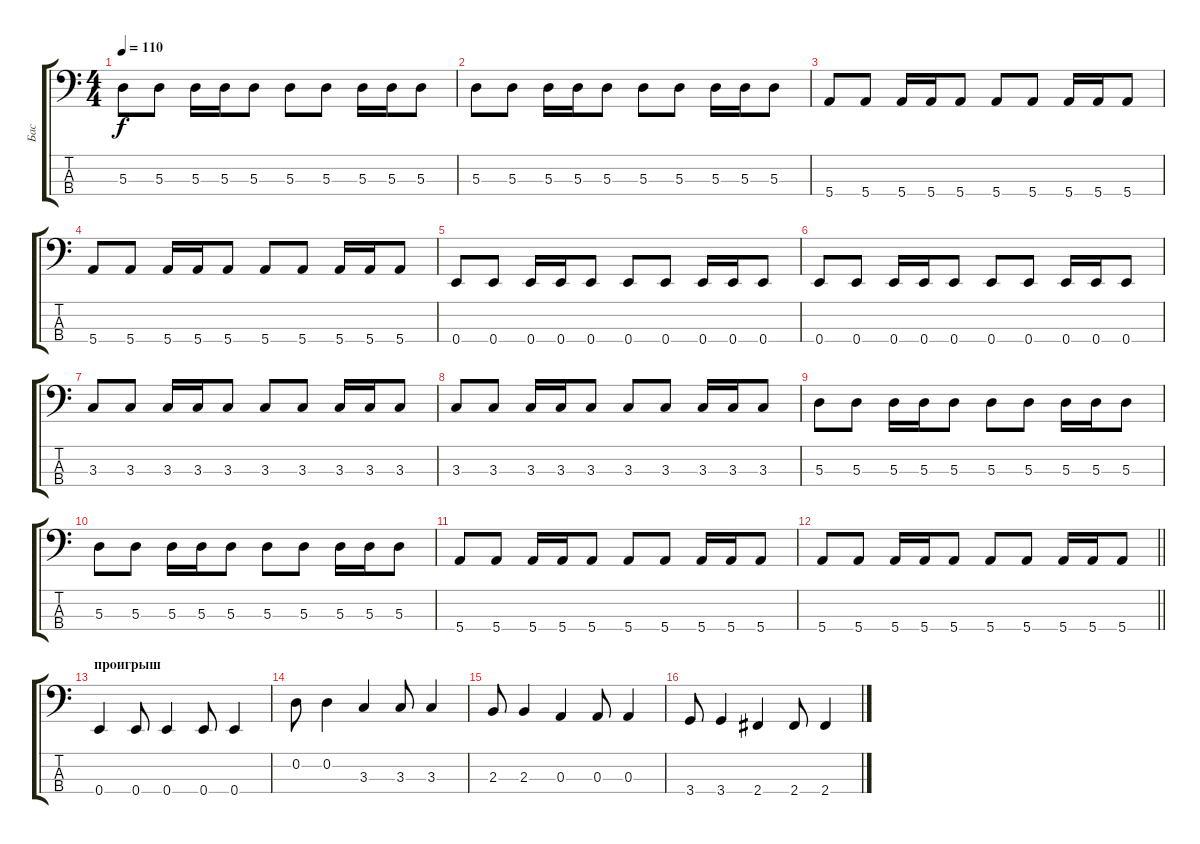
\track ("Бас" "Бас") {instrument electricbassfinger}
\staff {score tabs}
\tuning (G2 D2 A1 E1) {hide}
\ts (4 4)
\tempo 110
\clef f4
\ks c
5.3.8{dy f} 5.3.8 5.3.16 5.3.16 5.3.8 5.3.8 5.3.8 5.3.16 5.3.16 5.3.8 |
5.3.8 5.3.8 5.3.16 5.3.16 5.3.8 5.3.8 5.3.8 5.3.16 5.3.16 5.3.8 |
5.4.8 5.4.8 5.4.16 5.4.16 5.4.8 5.4.8 5.4.8 5.4.16 5.4.16 5.4.8 |
5.4.8 5.4.8 5.4.16 5.4.16 5.4.8 5.4.8 5.4.8 5.4.16 5.4.16 5.4.8 |
0.4.8 0.4.8 0.4.16 0.4.16 0.4.8 0.4.8 0.4.8 0.4.16 0.4.16 0.4.8 |
0.4.8 0.4.8 0.4.16 0.4.16 0.4.8 0.4.8 0.4.8 0.4.16 0.4.16 0.4.8 |
3.3.8 3.3.8 3.3.16 3.3.16 3.3.8 3.3.8 3.3.8 3.3.16 3.3.16 3.3.8 |
3.3.8 3.3.8 3.3.16 3.3.16 3.3.8 3.3.8 3.3.8 3.3.16 3.3.16 3.3.8 |
5.3.8 5.3.8 5.3.16 5.3.16 5.3.8 5.3.8 5.3.8 5.3.16 5.3.16 5.3.8 |
5.3.8 5.3.8 5.3.16 5.3.16 5.3.8 5.3.8 5.3.8 5.3.16 5.3.16 5.3.8 |
5.4.8 5.4.8 5.4.16 5.4.16 5.4.8 5.4.8 5.4.8 5.4.16 5.4.16 5.4.8 |
\barLineRight lightlight
5.4.8 5.4.8 5.4.16 5.4.16 5.4.8 5.4.8 5.4.8 5.4.16 5.4.16 5.4.8 |
\section ("" "проигрыш")
0.4.4 0.4.8 0.4.4 0.4.8 0.4.4 |
0.2.8 0.2.4 3.3.4 3.3.8 3.3.4 |
2.3.8 2.3.4 0.3.4 0.3.8 0.3.4 |
3.4.8 3.4.4 2.4.4 2.4.8 2.4.4
